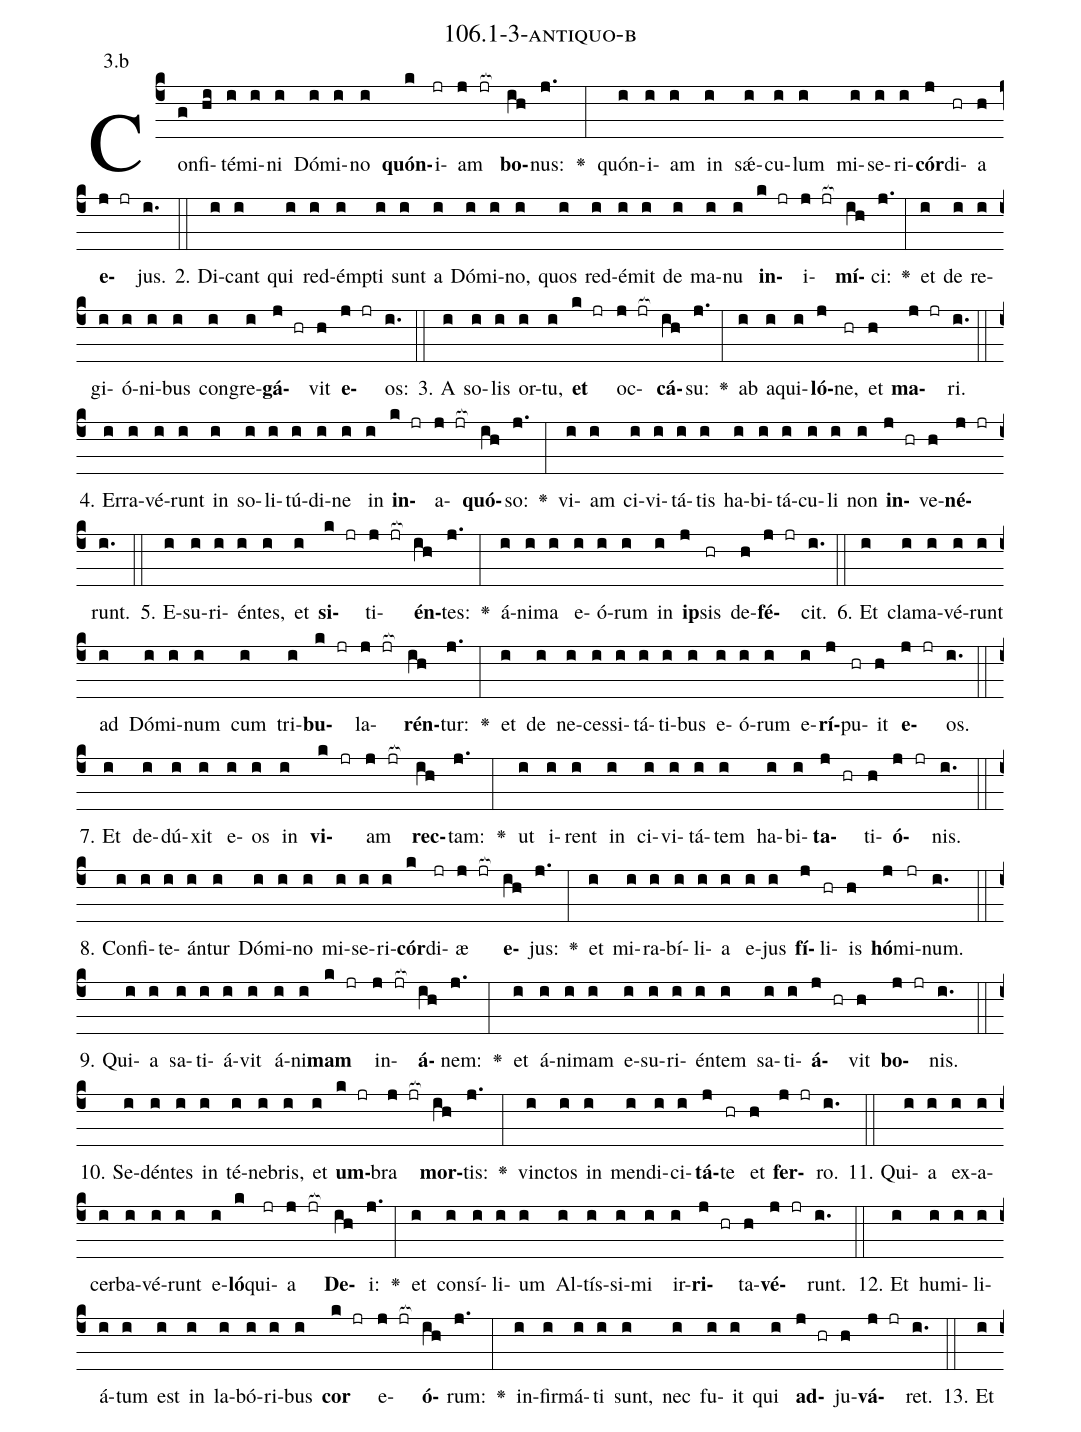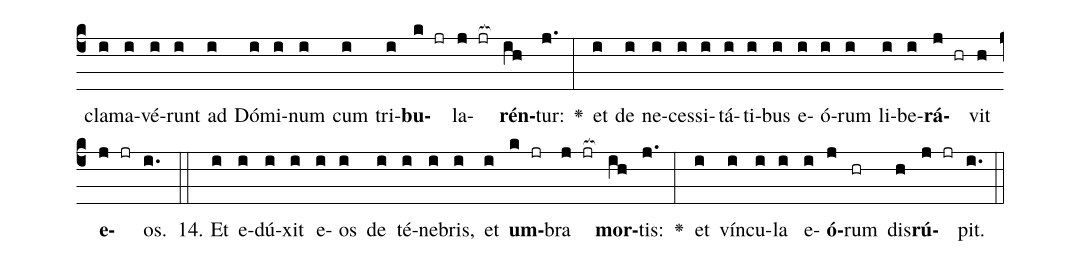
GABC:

name: 106.1-3-antiquo-b;
annotation: 3.b;
%%
(c4)Con(g)fi(hi)té(i)mi(i)ni(i) Dó(i)mi(i)no(i) <b>quón</b>(k)i(jr)am(j jr[ocb:1{]) <b>bo</b>(ih[ocb:0}])nus:(j.) <v>\greheightstar</v>(:) quón(i)i(i)am(i) in(i) sǽ(i)cu(i)lum(i) mi(i)se(i)ri(i)<b>cór</b>(j)di(hr)a(h) <b>e</b>(j jr)jus.(i.) (::)
2. Di(i)cant(i) qui(i) red(i)émp(i)ti(i) sunt(i) a(i) Dó(i)mi(i)no,(i) quos(i) red(i)é(i)mit(i) de(i) ma(i)nu(i) <b>in</b>(k jr)i(j jr[ocb:1{])<b>mí</b>(ih[ocb:0}])ci:(j.) <v>\greheightstar</v>(:) et(i) de(i) re(i)gi(i)ó(i)ni(i)bus(i) con(i)gre(i)<b>gá</b>(j hr)vit(h) <b>e</b>(j jr)os:(i.) (::)
3. A(i) so(i)lis(i) or(i)tu,(i) <b>et</b>(k jr) oc(j jr[ocb:1{])<b>cá</b>(ih[ocb:0}])su:(j.) <v>\greheightstar</v>(:) ab(i) a(i)qui(i)<b>ló</b>(j)ne,(hr) et(h) <b>ma</b>(j jr)ri.(i.) (::)
4. Er(i)ra(i)vé(i)runt(i) in(i) so(i)li(i)tú(i)di(i)ne(i) in(i) <b>in</b>(k jr)a(j jr[ocb:1{])<b>quó</b>(ih[ocb:0}])so:(j.) <v>\greheightstar</v>(:) vi(i)am(i) ci(i)vi(i)tá(i)tis(i) ha(i)bi(i)tá(i)cu(i)li(i) non(i) <b>in</b>(j hr)ve(h)<b>né</b>(j jr)runt.(i.) (::)
5. E(i)su(i)ri(i)én(i)tes,(i) et(i) <b>si</b>(k jr)ti(j jr[ocb:1{])<b>én</b>(ih[ocb:0}])tes:(j.) <v>\greheightstar</v>(:) á(i)ni(i)ma(i) e(i)ó(i)rum(i) in(i) <b>ip</b>(j)sis(hr) de(h)<b>fé</b>(j jr)cit.(i.) (::)
6. Et(i) cla(i)ma(i)vé(i)runt(i) ad(i) Dó(i)mi(i)num(i) cum(i) tri(i)<b>bu</b>(k jr)la(j jr[ocb:1{])<b>rén</b>(ih[ocb:0}])tur:(j.) <v>\greheightstar</v>(:) et(i) de(i) ne(i)ces(i)si(i)tá(i)ti(i)bus(i) e(i)ó(i)rum(i) e(i)<b>rí</b>(j)pu(hr)it(h) <b>e</b>(j jr)os.(i.) (::)
7. Et(i) de(i)dú(i)xit(i) e(i)os(i) in(i) <b>vi</b>(k jr)am(j jr[ocb:1{]) <b>rec</b>(ih[ocb:0}])tam:(j.) <v>\greheightstar</v>(:) ut(i) i(i)rent(i) in(i) ci(i)vi(i)tá(i)tem(i) ha(i)bi(i)<b>ta</b>(j hr)ti(h)<b>ó</b>(j jr)nis.(i.) (::)
8. Con(i)fi(i)te(i)án(i)tur(i) Dó(i)mi(i)no(i) mi(i)se(i)ri(i)<b>cór</b>(k)di(jr)æ(j jr[ocb:1{]) <b>e</b>(ih[ocb:0}])jus:(j.) <v>\greheightstar</v>(:) et(i) mi(i)ra(i)bí(i)li(i)a(i) e(i)jus(i) <b>fí</b>(j)li(hr)is(h) <b>hó</b>(j)mi(jr)num.(i.) (::)
9. Qui(i)a(i) sa(i)ti(i)á(i)vit(i) á(i)ni(i)<b>mam</b>(k jr) in(j jr[ocb:1{])<b>á</b>(ih[ocb:0}])nem:(j.) <v>\greheightstar</v>(:) et(i) á(i)ni(i)mam(i) e(i)su(i)ri(i)én(i)tem(i) sa(i)ti(i)<b>á</b>(j hr)vit(h) <b>bo</b>(j jr)nis.(i.) (::)
10. Se(i)dén(i)tes(i) in(i) té(i)ne(i)bris,(i) et(i) <b>um</b>(k jr)bra(j jr[ocb:1{]) <b>mor</b>(ih[ocb:0}])tis:(j.) <v>\greheightstar</v>(:) vinc(i)tos(i) in(i) men(i)di(i)ci(i)<b>tá</b>(j)te(hr) et(h) <b>fer</b>(j jr)ro.(i.) (::)
11. Qui(i)a(i) ex(i)a(i)cer(i)ba(i)vé(i)runt(i) e(i)<b>ló</b>(k)qui(jr)a(j jr[ocb:1{]) <b>De</b>(ih[ocb:0}])i:(j.) <v>\greheightstar</v>(:) et(i) con(i)sí(i)li(i)um(i) Al(i)tís(i)si(i)mi(i) ir(i)<b>ri</b>(j hr)ta(h)<b>vé</b>(j jr)runt.(i.) (::)
12. Et(i) hu(i)mi(i)li(i)á(i)tum(i) est(i) in(i) la(i)bó(i)ri(i)bus(i) <b>cor</b>(k jr) e(j jr[ocb:1{])<b>ó</b>(ih[ocb:0}])rum:(j.) <v>\greheightstar</v>(:) in(i)fir(i)má(i)ti(i) sunt,(i) nec(i) fu(i)it(i) qui(i) <b>ad</b>(j hr)ju(h)<b>vá</b>(j jr)ret.(i.) (::)
13. Et(i) cla(i)ma(i)vé(i)runt(i) ad(i) Dó(i)mi(i)num(i) cum(i) tri(i)<b>bu</b>(k jr)la(j jr[ocb:1{])<b>rén</b>(ih[ocb:0}])tur:(j.) <v>\greheightstar</v>(:) et(i) de(i) ne(i)ces(i)si(i)tá(i)ti(i)bus(i) e(i)ó(i)rum(i) li(i)be(i)<b>rá</b>(j hr)vit(h) <b>e</b>(j jr)os.(i.) (::)
14. Et(i) e(i)dú(i)xit(i) e(i)os(i) de(i) té(i)ne(i)bris,(i) et(i) <b>um</b>(k jr)bra(j jr[ocb:1{]) <b>mor</b>(ih[ocb:0}])tis:(j.) <v>\greheightstar</v>(:) et(i) vín(i)cu(i)la(i) e(i)<b>ó</b>(j)rum(hr) dis(h)<b>rú</b>(j jr)pit.(i.) (::)
